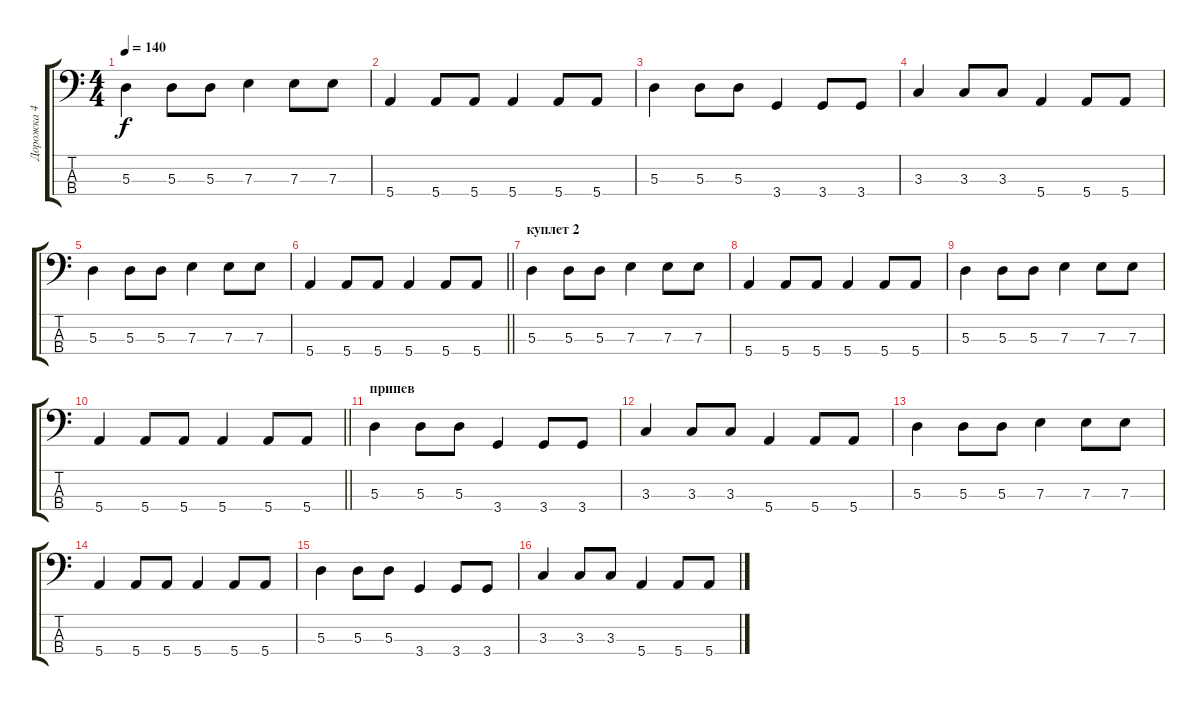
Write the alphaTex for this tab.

\track ("Дорожка 4" "Дорожка 4") {instrument electricbassfinger}
\staff {score tabs}
\tuning (G2 D2 A1 E1) {hide}
\ts (4 4)
\tempo 140
\clef f4
\ks c
5.3.4{dy f} 5.3.8 5.3.8 7.3.4 7.3.8 7.3.8 |
5.4.4 5.4.8 5.4.8 5.4.4 5.4.8 5.4.8 |
5.3.4 5.3.8 5.3.8 3.4.4 3.4.8 3.4.8 |
3.3.4 3.3.8 3.3.8 5.4.4 5.4.8 5.4.8 |
5.3.4 5.3.8 5.3.8 7.3.4 7.3.8 7.3.8 |
\barLineRight lightlight
5.4.4 5.4.8 5.4.8 5.4.4 5.4.8 5.4.8 |
\section ("" "куплет 2")
5.3.4 5.3.8 5.3.8 7.3.4 7.3.8 7.3.8 |
5.4.4 5.4.8 5.4.8 5.4.4 5.4.8 5.4.8 |
5.3.4 5.3.8 5.3.8 7.3.4 7.3.8 7.3.8 |
\barLineRight lightlight
5.4.4 5.4.8 5.4.8 5.4.4 5.4.8 5.4.8 |
\section ("" "припев")
5.3.4 5.3.8 5.3.8 3.4.4 3.4.8 3.4.8 |
3.3.4 3.3.8 3.3.8 5.4.4 5.4.8 5.4.8 |
5.3.4 5.3.8 5.3.8 7.3.4 7.3.8 7.3.8 |
5.4.4 5.4.8 5.4.8 5.4.4 5.4.8 5.4.8 |
5.3.4 5.3.8 5.3.8 3.4.4 3.4.8 3.4.8 |
3.3.4 3.3.8 3.3.8 5.4.4 5.4.8 5.4.8
